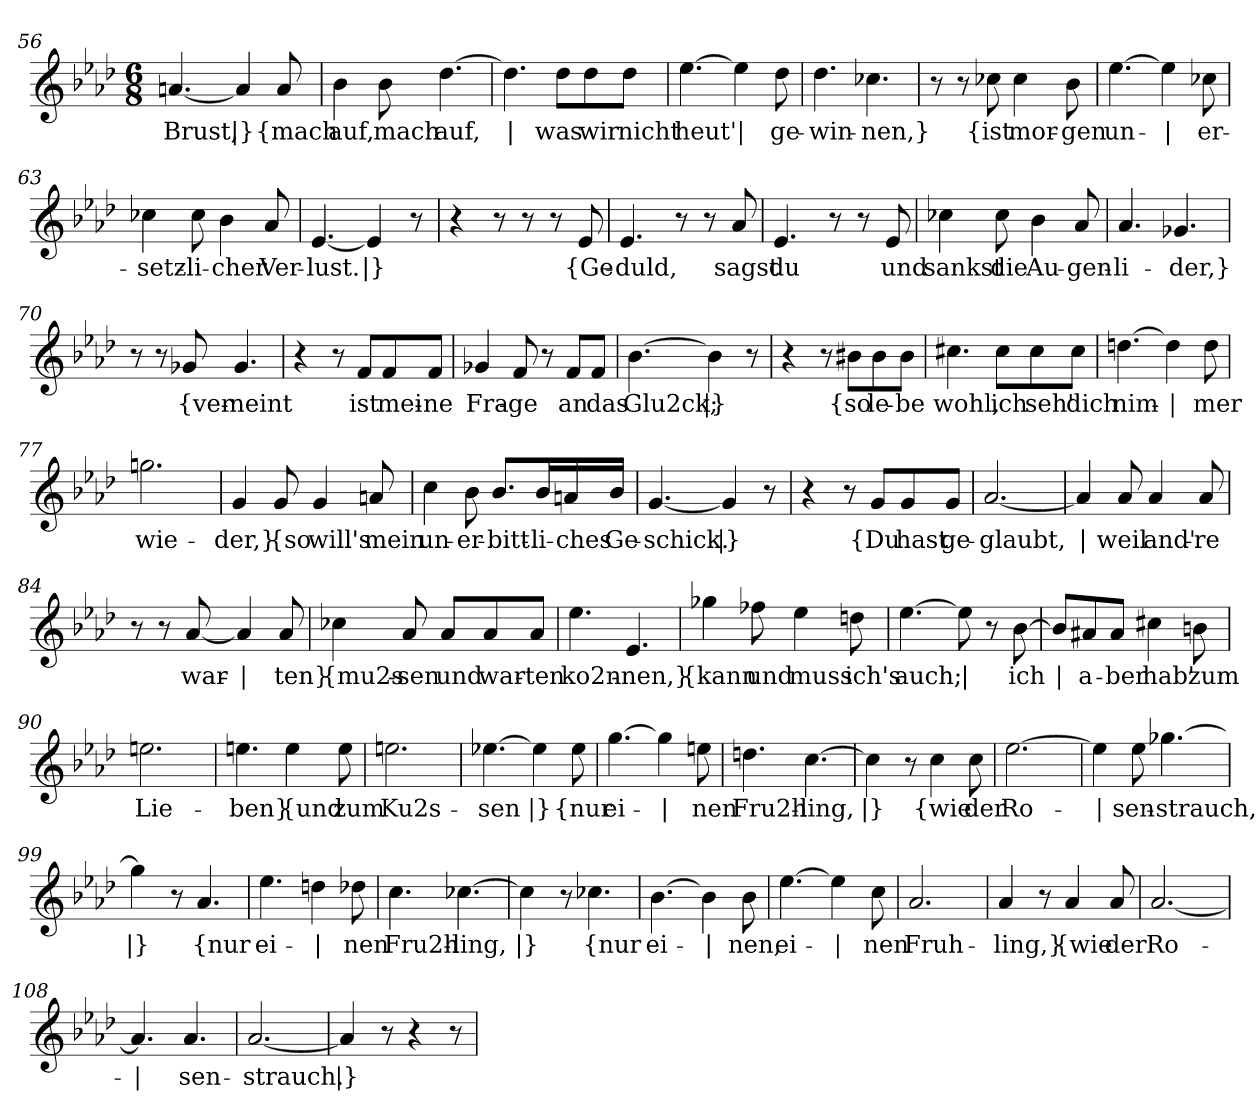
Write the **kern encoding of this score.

**kern	**text
*part1	*part1
*staff1	*staff1
*clefG2	*
*k[b-e-a-d-]	*
*M6/8	*
=56	=56
!	!LO:LY:b
[4.an/	Brust,
!	!LO:LY:b
4a/]	|}
!	!LO:LY:b
8a/	{mach
=57	=57
!	!LO:LY:b
4b-\	auf,
!	!LO:LY:b
8b-\	mach
!	!LO:LY:b
[4.dd-\	auf,
!!LO:PB:g=z
=58	=58
!	!LO:LY:b
4.dd-\]	|
!	!LO:LY:b
8dd-\L	was
!	!LO:LY:b
8dd-\	wir
!	!LO:LY:b
8dd-\J	nicht
=59	=59
!	!LO:LY:b
[4.ee-\	heut'
!	!LO:LY:b
4ee-\]	|
!	!LO:LY:b
8dd-\	ge-
=60	=60
!	!LO:LY:b
4.dd-\	-win-
!	!LO:LY:b
4.cc-X\	-nen,}
=61	=61
8r	.
8r	.
!	!LO:LY:b
8cc-X\	{ist
!	!LO:LY:b
4cc-\	mor-
!	!LO:LY:b
8b-\	-gen
=62	=62
!	!LO:LY:b
[4.ee-\	un-
!	!LO:LY:b
4ee-\]	|
!	!LO:LY:b
8cc-X\	-er-
=63	=63
!	!LO:LY:b
4cc-X\	-setz-
!	!LO:LY:b
8cc-\	-li-
!	!LO:LY:b
4b-\	-cher
!	!LO:LY:b
8a-/	Ver-
!!LO:LB:g=z
=64	=64
!	!LO:LY:b
[4.e-/	-lust.
!	!LO:LY:b
4e-/]	|}
8r	.
=65	=65
4r	.
8r	.
8r	.
8r	.
!	!LO:LY:b
8e-/	{Ge-
=66	=66
!	!LO:LY:b
4.e-/	-duld,
8r	.
8r	.
!	!LO:LY:b
8a-/	sagst
=67	=67
!	!LO:LY:b
4.e-/	du
8r	.
8r	.
!	!LO:LY:b
8e-/	und
=68	=68
!	!LO:LY:b
4cc-X\	sankst
!	!LO:LY:b
8cc-\	die
!	!LO:LY:b
4b-\	Au-
!	!LO:LY:b
8a-/	-gen-
=69	=69
!	!LO:LY:b
4.a-/	-li-
!	!LO:LY:b
4.g-X/	-der,}
=70	=70
8r	.
8r	.
!	!LO:LY:b
8g-X/	{ver-
!	!LO:LY:b
4.g-/	-neint
!!LO:LB:g=z
=71	=71
4r	.
8r	.
!	!LO:LY:b
8f/L	ist
!	!LO:LY:b
8f/	mei-
!	!LO:LY:b
8f/J	-ne
=72	=72
!	!LO:LY:b
4g-X/	Fra-
!	!LO:LY:b
8f/	-ge
8r	.
!	!LO:LY:b
8f/L	an
!	!LO:LY:b
8f/J	das
=73	=73
!	!LO:LY:b
[4.b-\	Glu2ck;
!	!LO:LY:b
4b-\]	|}
8r	.
=74	=74
4r	.
8r	.
!	!LO:LY:b
8b#X\L	{so
!	!LO:LY:b
8b#\	le-
!	!LO:LY:b
8b#\J	-be
=75	=75
!	!LO:LY:b
4.cc#X\	wohl,
!	!LO:LY:b
8cc#\L	ich
!	!LO:LY:b
8cc#\	seh'
!	!LO:LY:b
8cc#\J	dich
=76	=76
!	!LO:LY:b
[4.ddn\	nim-
!	!LO:LY:b
4dd\]	|
!	!LO:LY:b
8dd\	-mer
!!LO:LB:g=z
=77	=77
!	!LO:LY:b
2.ggn\	wie-
=78	=78
!	!LO:LY:b
4g/	-der,}
!	!LO:LY:b
8g/	{so
!	!LO:LY:b
4g/	will's
!	!LO:LY:b
8an/	mein
=79	=79
!	!LO:LY:b
4cc\	un-
!	!LO:LY:b
8b-\	-er-
!	!LO:LY:b
8.b-/L	-bitt-
!	!LO:LY:b
16b-/L	-li-
!	!LO:LY:b
16an/	-ches
!	!LO:LY:b
16b-/JJ	Ge-
=80	=80
!	!LO:LY:b
[4.g/	schick.
!	!LO:LY:b
4g/]	|}
8r	.
=81	=81
4r	.
8r	.
!	!LO:LY:b
8g/L	{Du
!	!LO:LY:b
8g/	hast
!	!LO:LY:b
8g/J	ge-
=82	=82
!	!LO:LY:b
[2.a-/	-glaubt,
!!LO:LB:g=z
=83	=83
!	!LO:LY:b
4a-/]	|
!	!LO:LY:b
8a-/	weil
!	!LO:LY:b
4a-/	and'-
!	!LO:LY:b
8a-/	-re
=84	=84
8r	.
8r	.
!	!LO:LY:b
[8a-/	war-
!	!LO:LY:b
4a-/]	|
!	!LO:LY:b
8a-/	-ten}
=85	=85
!	!LO:LY:b
4cc-X\	{mu2s-
!	!LO:LY:b
8a-/	-sen
!	!LO:LY:b
8a-/L	und
!	!LO:LY:b
8a-/	war-
!	!LO:LY:b
8a-/J	-ten
=86	=86
!	!LO:LY:b
4.ee-\	ko2n-
!	!LO:LY:b
4.e-/	-nen,}
=87	=87
!	!LO:LY:b
4gg-X\	{kann
!	!LO:LY:b
8ff-X\	und
!	!LO:LY:b
4ee-\	muss
!	!LO:LY:b
8ddn\	ich's
!!LO:LB:g=z
=88	=88
!	!LO:LY:b
[4.ee-\	auch;
!	!LO:LY:b
8ee-\]	|
8r	.
!	!LO:LY:b
[8b-\	ich
=89	=89
!	!LO:LY:b
8b-/L]	|
!	!LO:LY:b
8a#X/	a-
!	!LO:LY:b
8a#/J	-ber
!	!LO:LY:b
4cc#X\	hab'
!	!LO:LY:b
8bn\	zum
=90	=90
!	!LO:LY:b
2.een\	Lie-
=91	=91
!	!LO:LY:b
4.een\	-ben}
!	!LO:LY:b
4ee\	{und
!	!LO:LY:b
8ee\	zum
=92	=92
!	!LO:LY:b
2.een\	Ku2s-
=93	=93
!	!LO:LY:b
[4.ee-X\	-sen
!	!LO:LY:b
4ee-\]	|}
!	!LO:LY:b
8ee-\	{nur
=94	=94
!	!LO:LY:b
[4.gg\	ei-
!	!LO:LY:b
4gg\]	|
!	!LO:LY:b
8een\	-nen
=95	=95
!	!LO:LY:b
4.ddn\	Fru2h-
!	!LO:LY:b
[4.cc\	-ling,
!!LO:LB:g=z
=96	=96
!	!LO:LY:b
4cc\]	|}
8r	.
!	!LO:LY:b
4cc\	{wie
!	!LO:LY:b
8cc\	der
=97	=97
!	!LO:LY:b
[2.ee-\	Ro-
=98	=98
!	!LO:LY:b
4ee-\]	|
!	!LO:LY:b
8ee-\	-sen-
!	!LO:LY:b
[4.gg-X\	-strauch,
=99	=99
!	!LO:LY:b
4gg-\]	|}
8r	.
!	!LO:LY:b
4.a-/	{nur
=100	=100
!	!LO:LY:b
4.ee-\	ei-
!	!LO:LY:b
4ddn\	|
!	!LO:LY:b
8dd-X\	-nen
=101	=101
!	!LO:LY:b
4.cc\	Fru2h-
!	!LO:LY:b
[4.cc-X\	-ling,
=102	=102
!	!LO:LY:b
4cc-\]	|}
8r	.
!	!LO:LY:b
4.cc-X\	{nur
=103	=103
!	!LO:LY:b
[4.b-\	ei-
!	!LO:LY:b
4b-\]	|
!	!LO:LY:b
8b-\	-nen,
!!LO:LB:g=z
=104	=104
!	!LO:LY:b
[4.ee-\	ei-
!	!LO:LY:b
4ee-\]	|
!	!LO:LY:b
8cc\	-nen
=105	=105
!	!LO:LY:b
2.a-/	Fruh-
=106	=106
!	!LO:LY:b
4a-/	-ling,}
8r	.
!	!LO:LY:b
4a-/	{wie
!	!LO:LY:b
8a-/	der
=107	=107
!	!LO:LY:b
[2.a-/	Ro-
=108	=108
!	!LO:LY:b
4.a-/]	|
!	!LO:LY:b
4.a-/	-sen-
=109	=109
!	!LO:LY:b
[2.a-/	-strauch.
=110	=110
!	!LO:LY:b
4a-/]	|}
8r	.
4r	.
8r	.
=	=
*-	*-
